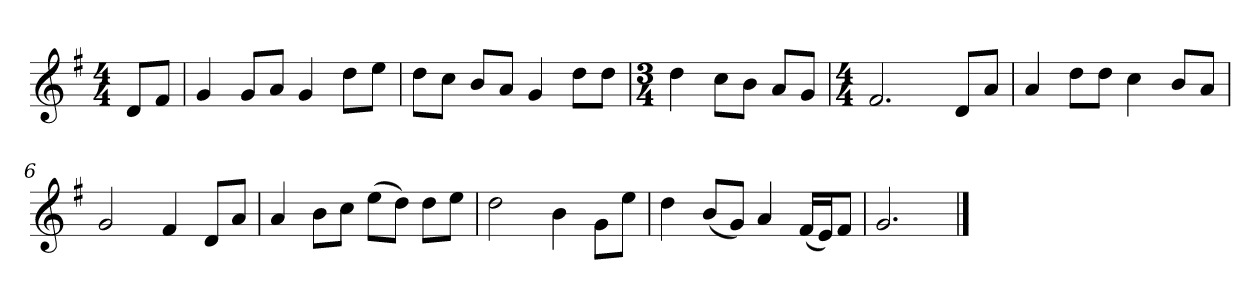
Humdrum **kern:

**kern
*part1
*staff1
*k[f#]
*M4/4
*MM120
=
8dL
8f#J
=1
4g
8gL
8aJ
4g
8ddL
8eeJ
=2
8ddL
8ccJ
8bL
8aJ
4g
8ddL
8ddJ
=3
*M3/4
4dd
8ccL
8bJ
8aL
8gJ
=4
*M4/4
2.f#
8dL
8aJ
=5
4a
8ddL
8ddJ
4cc
8bL
8aJ
=6
2g
4f#
8dL
8aJ
=7
4a
8bL
8ccJ
(8eeL
8ddJ)
8ddL
8eeJ
=8
2dd
4b
8gL
8eeJ
=9
4dd
(8bL
8gJ)
4a
(16f#LL
16eJ)
8f#J
=10
2.g
==
*-
